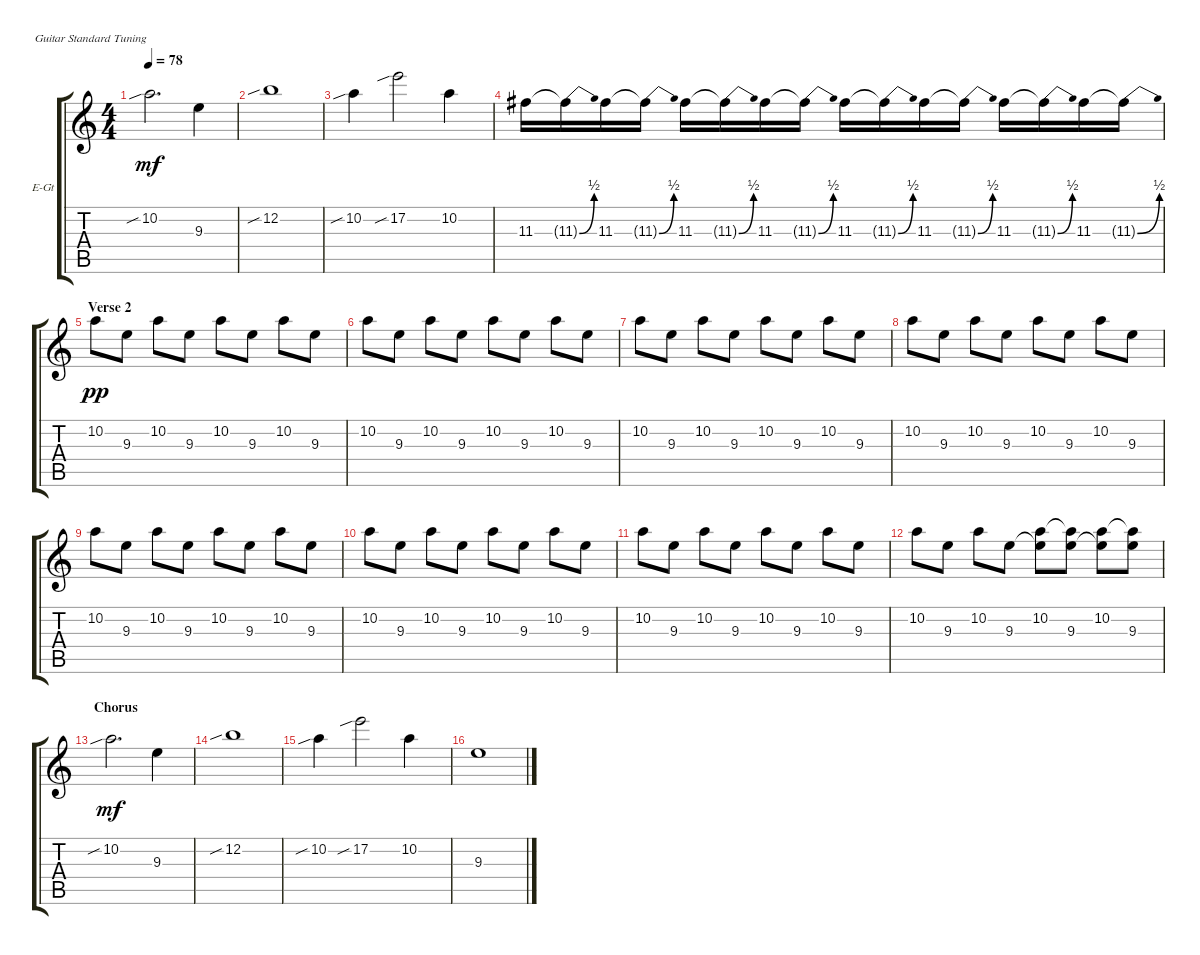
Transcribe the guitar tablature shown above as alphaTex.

\defaultSystemsLayout 4
\bracketExtendMode groupsimilarinstruments
\firstSystemTrackNameOrientation horizontal
\otherSystemsTrackNameOrientation horizontal
\track ("Electric Guitar" "E-Gt") {instrument distortionguitar}
\staff {score tabs}
\tuning (E4 B3 G3 D3 A2 E2)
\ts (4 4)
\scale
0.314118
\tempo 78
\accidentals auto
\clef g2
\ottava regular
\simile none
\ks c
10.2{sib}.2{d dy mf} 9.3.4 |
\scale
0.243644 12.2{sib}.1 |
\scale
0.195467 10.2{sib}.4 17.2{sib}.2 10.2.4 |
11.3.16 11.3{be (bend 0 0 14.399999999999999 2) t}.16 11.3.16 11.3{be (bend 0 0 14.399999999999999 2) t}.16 11.3.16 11.3{be (bend 0 0 14.399999999999999 2) t}.16 11.3.16 11.3{be (bend 0 0 14.399999999999999 2) t}.16 11.3.16 11.3{be (bend 0 0 14.399999999999999 2) t}.16 11.3.16 11.3{be (bend 0 0 14.399999999999999 2) t}.16 11.3.16 11.3{be (bend 0 0 14.399999999999999 2) t}.16 11.3.16 11.3{be (bend 0 0 14.399999999999999 2) t}.16 |
\section ("" "Verse 2")
10.2.8{dy pp} 9.3.8 10.2.8 9.3.8 10.2.8 9.3.8 10.2.8 9.3.8 |
10.2.8 9.3.8 10.2.8 9.3.8 10.2.8 9.3.8 10.2.8 9.3.8 |
10.2.8 9.3.8 10.2.8 9.3.8 10.2.8 9.3.8 10.2.8 9.3.8 |
10.2.8 9.3.8 10.2.8 9.3.8 10.2.8 9.3.8 10.2.8 9.3.8 |
10.2.8 9.3.8 10.2.8 9.3.8 10.2.8 9.3.8 10.2.8 9.3.8 |
10.2.8 9.3.8 10.2.8 9.3.8 10.2.8 9.3.8 10.2.8 9.3.8 |
10.2.8 9.3.8 10.2.8 9.3.8 10.2.8 9.3.8 10.2.8 9.3.8 |
10.2.8 9.3.8 10.2.8 9.3.8 (10.2 9.3{t}).8 (9.3 10.2{t}).8 (10.2 9.3{t}).8 (9.3 10.2{t}).8 |
\section ("" "Chorus")
\scale
0.314118 10.2{sib}.2{d dy mf} 9.3.4 |
\scale
0.243644 12.2{sib}.1 |
\scale
0.195467 10.2{sib}.4 17.2{sib}.2 10.2.4 |
9.3.1
